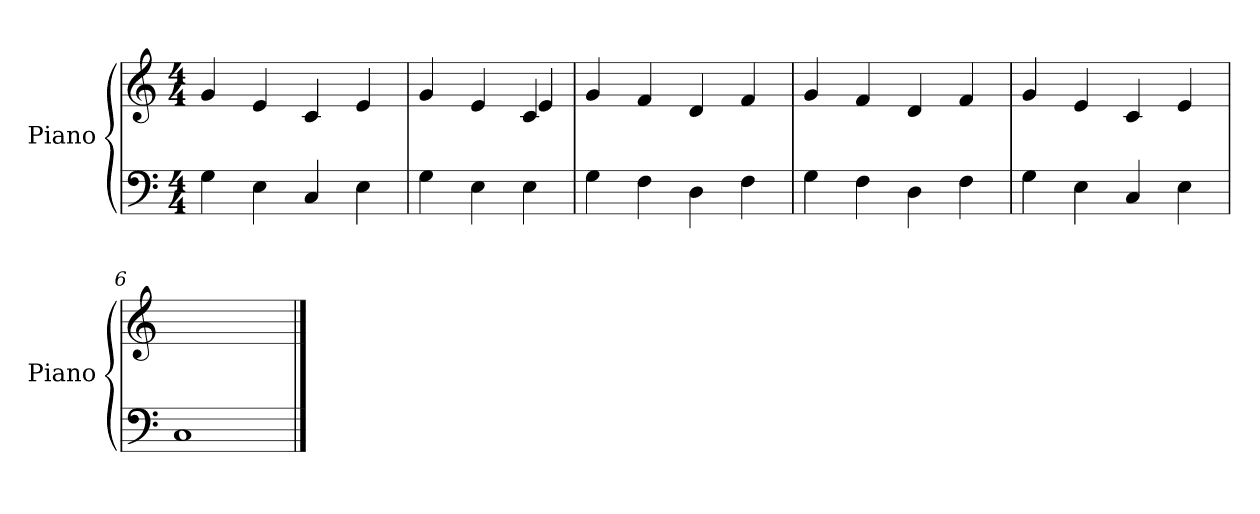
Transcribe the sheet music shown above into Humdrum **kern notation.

**kern	**kern
*part1	*part1
*staff2	*staff1
*I"Piano	*
*I'Piano	*
*clefF4	*clefG2
*M4/4	*M4/4
=1	=1
4G\	4g/
4E\	4e/
4C/	4c/
4E\	4e/
=2	=2
*	*^
4G\	4g/	2ryy
4E\	4e/	.
4E\	4c/	4e/
*	*v	*v
=3	=3
4G\	4g/
4F\	4f/
4D\	4d/
4F\	4f/
=4	=4
4G\	4g/
4F\	4f/
4D\	4d/
4F\	4f/
=5	=5
4G\	4g/
4E\	4e/
4C/	4c/
4E\	4e/
=6	=6
1C	1ryy
==	==
*-	*-
